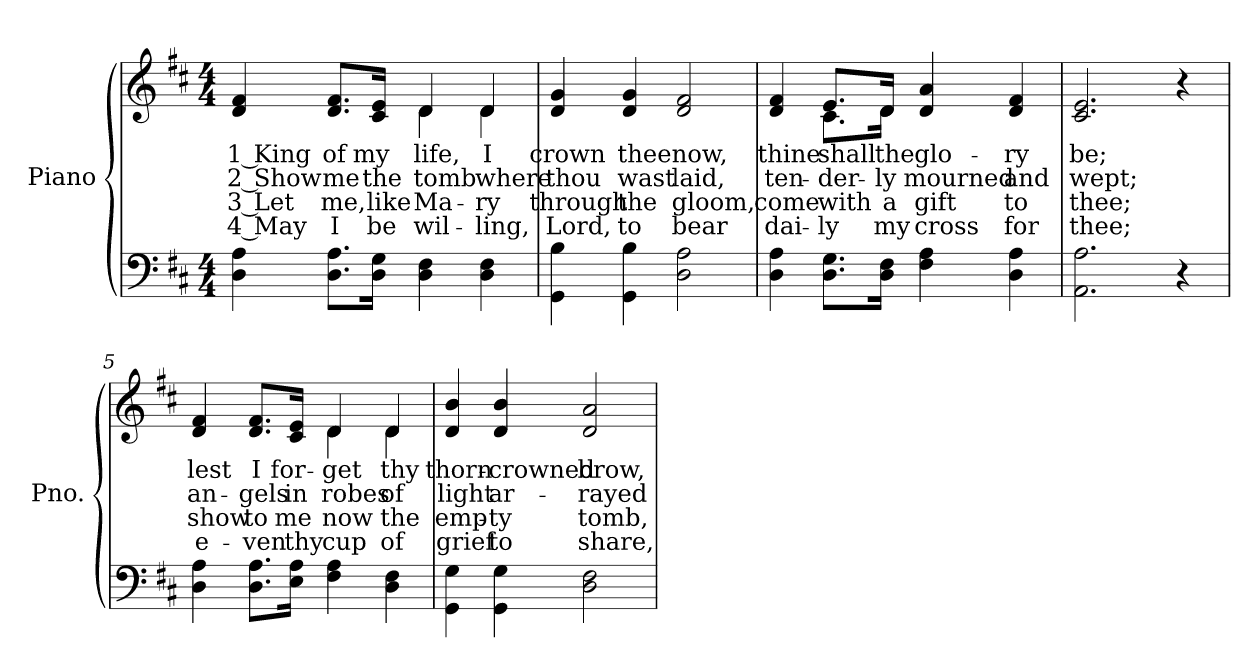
**kern	**kern	**text	**text	**text	**text
*part2	*part1	*part1	*part1	*part1	*part1
*staff2	*staff1	*staff1	*staff1	*staff1	*staff1
*I"Piano	*I"Piano	*	*	*	*
*I'Pno.	*I'Pno.	*	*	*	*
!!LO:PB:g=z
*clefF4	*clefG2	*	*	*	*
*k[f#c#]	*k[f#c#]	*	*	*	*
*D:	*D:	*	*	*	*
*M4/4	*M4/4	*	*	*	*
=1	=1	=1	=1	=1	=1
!	!	!LO:LY:b:color=#000000	!LO:LY:b:color=#000000	!LO:LY:b:color=#000000	!LO:LY:b:color=#000000
*	*^	*	*	*	*
4Di\ 4Ai	4di/ 4f#i	2ryy	1 King	2 Show	3 Let	4 May
!	!	!	!LO:LY:b:color=#000000	!LO:LY:b:color=#000000	!LO:LY:b:color=#000000	!LO:LY:b:color=#000000
8.Di\ 8.Ai\L	8.di/ 8.f#i/L	.	of	me	me,	I
!	!	!	!LO:LY:b:color=#000000	!LO:LY:b:color=#000000	!LO:LY:b:color=#000000	!LO:LY:b:color=#000000
16Di\ 16Gi\Jk	16c#i/ 16ei/Jk	.	my	the	like	be
!	!	!	!LO:LY:b:color=#000000	!LO:LY:b:color=#000000	!LO:LY:b:color=#000000	!LO:LY:b:color=#000000
4Di\ 4F#i	4di/	4di\	life,	tomb	Ma-	-wil-
!	!	!	!LO:LY:b:color=#000000	!LO:LY:b:color=#000000	!LO:LY:b:color=#000000	!LO:LY:b:color=#000000
4Di\ 4F#i	4di/	4di\	I	where	-ry	ling,
*	*v	*v	*	*	*	*
=2	=2	=2	=2	=2	=2
*	*^	*	*	*	*
!	!	!	!LO:LY:b:color=#000000	!LO:LY:b:color=#000000	!LO:LY:b:color=#000000	!LO:LY:b:color=#000000
*	*v	*v	*	*	*	*
4GGi\ 4Bi	4di/ 4gi	crown	thou	through	Lord,
!	!	!LO:LY:b:color=#000000	!LO:LY:b:color=#000000	!LO:LY:b:color=#000000	!LO:LY:b:color=#000000
4GGi\ 4Bi	4di/ 4gi	thee	wast	the	to
!	!	!LO:LY:b:color=#000000	!LO:LY:b:color=#000000	!LO:LY:b:color=#000000	!LO:LY:b:color=#000000
2Di\ 2Ai	2di/ 2f#i	now,	laid,	gloom,	bear
!!LO:LB:g=z
=3	=3	=3	=3	=3	=3
!	!	!LO:LY:b:color=#000000	!LO:LY:b:color=#000000	!LO:LY:b:color=#000000	!LO:LY:b:color=#000000
*	*^	*	*	*	*
4Di\ 4Ai	4di/ 4f#i	4ryy	thine	ten-	come	dai-
!	!	!	!LO:LY:b:color=#000000	!LO:LY:b:color=#000000	!LO:LY:b:color=#000000	!LO:LY:b:color=#000000
8.Di\ 8.Gi\L	8.ei/L	8.c#i\L	shall	-der-	-with	ly
!	!	!	!LO:LY:b:color=#000000	!LO:LY:b:color=#000000	!LO:LY:b:color=#000000	!LO:LY:b:color=#000000
16Di\ 16F#i\Jk	16di/Jk	16di\Jk	the	-ly	a	my
!	!	!	!LO:LY:b:color=#000000	!LO:LY:b:color=#000000	!LO:LY:b:color=#000000	!LO:LY:b:color=#000000
4F#i\ 4Ai	4di/ 4ai	2ryy	glo-	mourned	gift	cross
!	!	!	!LO:LY:b:color=#000000	!LO:LY:b:color=#000000	!LO:LY:b:color=#000000	!LO:LY:b:color=#000000
4Di\ 4Ai	4di/ 4f#i	.	-ry	and	to	for
*	*v	*v	*	*	*	*
=4	=4	=4	=4	=4	=4
!	!	!LO:LY:b:color=#000000	!LO:LY:b:color=#000000	!LO:LY:b:color=#000000	!LO:LY:b:color=#000000
2.AAi\ 2.Ai	2.c#i/ 2.ei	be;	wept;	thee;	thee;
4r	4r	.	.	.	.
=5	=5	=5	=5	=5	=5
!	!	!LO:LY:b:color=#000000	!LO:LY:b:color=#000000	!LO:LY:b:color=#000000	!LO:LY:b:color=#000000
*	*^	*	*	*	*
4Di\ 4Ai	4di/ 4f#i	2ryy	lest	an-	show	e-
!	!	!	!LO:LY:b:color=#000000	!LO:LY:b:color=#000000	!LO:LY:b:color=#000000	!LO:LY:b:color=#000000
8.Di\ 8.Ai\L	8.di/ 8.f#i/L	.	I	-gels	-to	ven
!	!	!	!LO:LY:b:color=#000000	!LO:LY:b:color=#000000	!LO:LY:b:color=#000000	!LO:LY:b:color=#000000
16Ei\ 16Ai\Jk	16c#i/ 16ei/Jk	.	for-	in	me	thy
!	!	!	!LO:LY:b:color=#000000	!LO:LY:b:color=#000000	!LO:LY:b:color=#000000	!LO:LY:b:color=#000000
4F#i\ 4Ai	4di/	4di\	-get	robes	now	cup
!	!	!	!LO:LY:b:color=#000000	!LO:LY:b:color=#000000	!LO:LY:b:color=#000000	!LO:LY:b:color=#000000
4Di\ 4F#i	4di/	4di\	thy	of	the	of
*	*v	*v	*	*	*	*
!!LO:LB:g=z
=6	=6	=6	=6	=6	=6
*	*^	*	*	*	*
!	!	!	!LO:LY:b:color=#000000	!LO:LY:b:color=#000000	!LO:LY:b:color=#000000	!LO:LY:b:color=#000000
*	*v	*v	*	*	*	*
4GGi\ 4Gi	4di/ 4bi	thorn-	light	emp-	-grief
!	!	!LO:LY:b:color=#000000	!LO:LY:b:color=#000000	!LO:LY:b:color=#000000	!LO:LY:b:color=#000000
4GGi\ 4Gi	4di/ 4bi	-crowned	ar-	ty	to
!	!	!LO:LY:b:color=#000000	!LO:LY:b:color=#000000	!LO:LY:b:color=#000000	!LO:LY:b:color=#000000
2Di\ 2F#i	2di/ 2ai	brow,	-rayed	tomb,	share,
=	=	=	=	=	=
*-	*-	*-	*-	*-	*-
